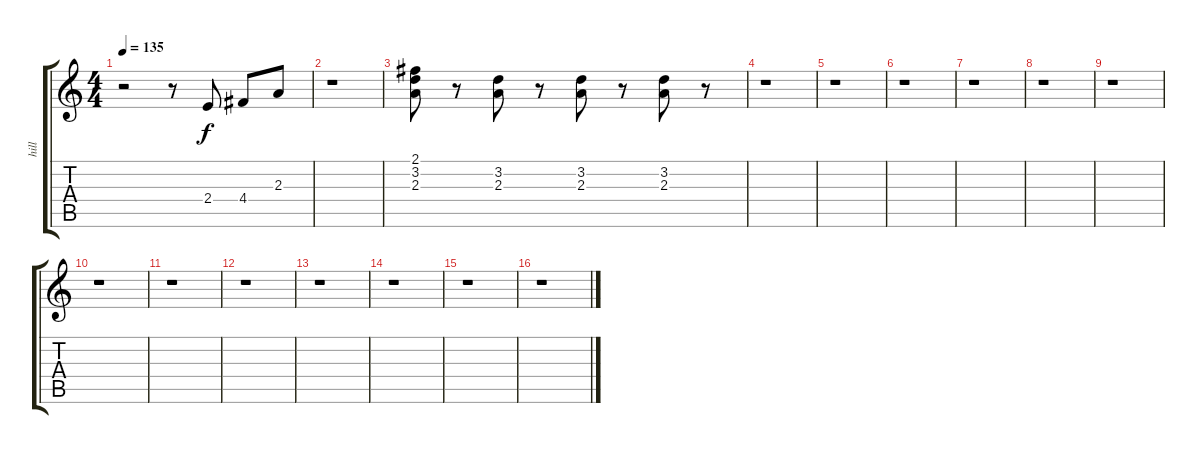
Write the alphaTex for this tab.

\track ("hill" "hill") {instrument distortionguitar}
\staff {score tabs}
\tuning (E4 B3 G3 D3 A2 E2) {hide}
\ts (4 4)
\tempo 135
\clef g2
\ks c
r.2{dy f} r.8 2.4.8 4.4.8 2.3.8 |
r.1 |
(2.1 3.2 2.3).8 r.8 (3.2 2.3).8 r.8 (3.2 2.3).8 r.8 (3.2 2.3).8 r.8 |
r.1 |
r.1 |
r.1 |
r.1 |
r.1 |
r.1 |
r.1 |
r.1 |
r.1 |
r.1 |
r.1 |
r.1 |
r.1
